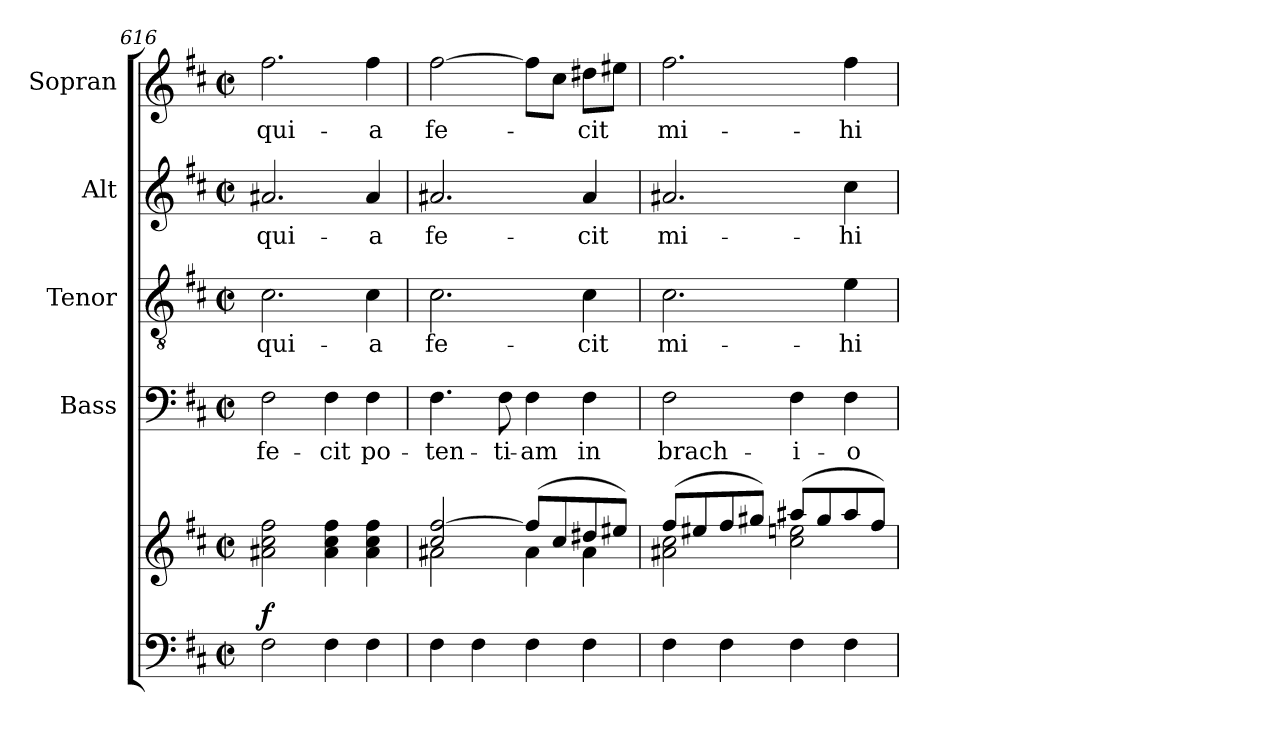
**kern	**kern	**dynam	**kern	**text	**kern	**text	**kern	**text	**kern	**text
*part5	*part5	*part5	*part4	*part4	*part3	*part3	*part2	*part2	*part1	*part1
*staff6	*staff5	*staff5/6	*staff4	*staff4	*staff3	*staff3	*staff2	*staff2	*staff1	*staff1
*	*	*	*I"Bass	*	*I"Tenor	*	*I"Alt	*	*I"Sopran	*
*	*	*	*I'B.	*	*I'T.	*	*I'A.	*	*I'S.	*
*clefF4	*clefG2	*	*clefF4	*	*clefGv2	*	*clefG2	*	*clefG2	*
*k[f#c#]	*k[f#c#]	*	*k[f#c#]	*	*k[f#c#]	*	*k[f#c#]	*	*k[f#c#]	*
*D:	*D:	*	*D:	*	*D:	*	*D:	*	*D:	*
*M2/2	*M2/2	*	*M2/2	*	*M2/2	*	*M2/2	*	*M2/2	*
*met(c|)	*met(c|)	*	*met(c|)	*	*met(c|)	*	*met(c|)	*	*met(c|)	*
=616	=616	=616	=616	=616	=616	=616	=616	=616	=616	=616
!	!	!LO:DY:a=2	!	!LO:LY:b	!	!LO:LY:b	!	!LO:LY:b	!	!LO:LY:b
2F#\	2a#X\ 2cc#\ 2ff#\	f	2F#\	fe-	2.c#\	qui-	2.a#X/	qui-	2.ff#\	qui-
!	!	!	!	!LO:LY:b	!	!	!	!	!	!
4F#\	4a#\ 4cc#\ 4ff#\	.	4F#\	-cit	.	.	.	.	.	.
!	!	!	!	!LO:LY:b	!	!LO:LY:b	!	!LO:LY:b	!	!LO:LY:b
4F#\	4a#\ 4cc#\ 4ff#\	.	4F#\	po-	4c#\	-a	4a#/	-a	4ff#\	-a
=617	=617	=617	=617	=617	=617	=617	=617	=617	=617	=617
*	*^	*	*	*	*	*	*	*	*	*
!	!	!	!	!	!LO:LY:b	!	!LO:LY:b	!	!LO:LY:b	!	!LO:LY:b
4F#\	2cc#/ [>2ff#/	2a#X\	.	4.F#\	-ten-	2.c#\	fe-	2.a#X/	fe-	[2ff#\	fe-
4F#\	.	.	.	.	.	.	.	.	.	.	.
!	!	!	!	!	!LO:LY:b	!	!	!	!	!	!
.	.	.	.	8F#\	-ti-	.	.	.	.	.	.
!	!	!	!	!	!LO:LY:b	!	!	!	!	!	!
4F#\	(>8ff#/L]	4a#\	.	4F#\	-am	.	.	.	.	8ff#\L]	.
.	8cc#/	.	.	.	.	.	.	.	.	8cc#\J	.
!	!	!	!	!	!LO:LY:b	!	!LO:LY:b	!	!LO:LY:b	!	!LO:LY:b
4F#\	8dd#X/	4a#\	.	4F#\	in	4c#\	-cit	4a#/	-cit	8dd#X\L	-cit
.	8ee#X/J)	.	.	.	.	.	.	.	.	8ee#X\J	.
!!LO:LB:g=z
=618	=618	=618	=618	=618	=618	=618	=618	=618	=618	=618	=618
!	!	!	!	!	!LO:LY:b	!	!LO:LY:b	!	!LO:LY:b	!	!LO:LY:b
4F#\	(>8ff#/L	2a#X\ 2cc#\	.	2F#\	brach-	2.c#\	mi-	2.a#X/	mi-	2.ff#\	mi-
.	8ee#X/	.	.	.	.	.	.	.	.	.	.
4F#\	8ff#/	.	.	.	.	.	.	.	.	.	.
.	8gg#X/J)	.	.	.	.	.	.	.	.	.	.
!	!	!	!	!	!LO:LY:b	!	!	!	!	!	!
4F#\	(>8aa#X/L	2cc#\ 2ee\	.	4F#\	-i-	.	.	.	.	.	.
.	8gg#/	.	.	.	.	.	.	.	.	.	.
!	!	!	!	!	!LO:LY:b	!	!LO:LY:b	!	!LO:LY:b	!	!LO:LY:b
4F#\	8aa#/	.	.	4F#\	-o	4e\	-hi	4cc#\	-hi	4ff#\	-hi
.	8ff#/J)	.	.	.	.	.	.	.	.	.	.
*	*v	*v	*	*	*	*	*	*	*	*	*
=	=	=	=	=	=	=	=	=	=	=
*-	*-	*-	*-	*-	*-	*-	*-	*-	*-	*-
